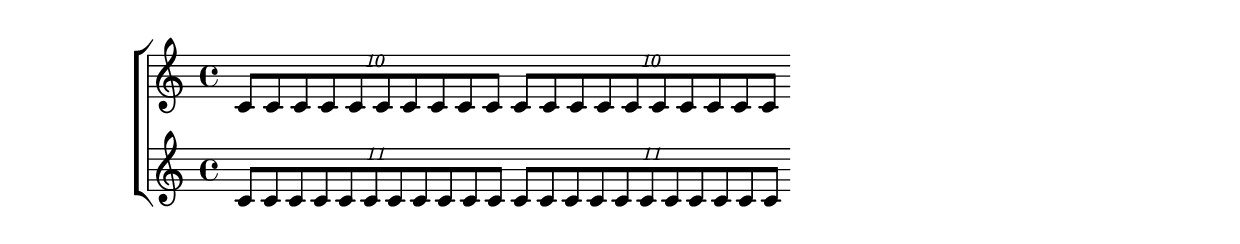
\version "2.1.22"
\header{
texidoc = "Concurrent tuplets should be equidistant on all staffs.

Note that this only spaces correctly (exactly) when @code{raggedright}
is enabled. For a non-@code{raggedright} case, it still shows a bug: 
uneven spacing. 
"  }



multipart = \notes \relative c'{ 
    \context StaffGroup << 
                \new Staff  \context Voice { 
                   \times 2/10 {  c8[ c c c c c c c c c] } 
                   \times 2/10 {  c[  c c c c c c c c c] } 
		}
                \new Staff  \context Voice { 
                   \times 2/11 {  c8[ c c c c c c c c c c] } 
                   \times 2/11 {  c[  c c c c c c c c c c] } 
                }
            >>
	}
    
\score{
    \notes { 
	\multipart 
    }

%    \paper { raggedright = ##t }

}


